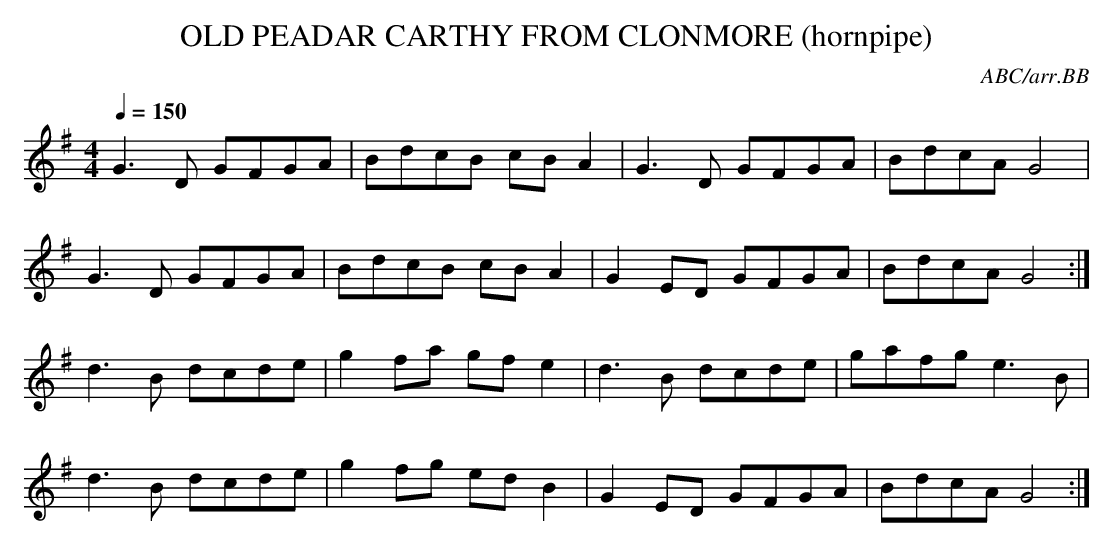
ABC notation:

X:1
T:OLD PEADAR CARTHY FROM CLONMORE (hornpipe)
C:ABC/arr.BB
L:1/8
M:4/4
Q:1/4=150
K:G
G3D GFGA|BdcB cB A2|G3D GFGA|BdcA G4 |
G3D GFGA|BdcB cB A2|G2 ED GFGA|BdcA G4 :|
d3B dcde|g2 fa gf e2|d3B dcde|gafg e3B |
d3B dcde|g2 fg ed B2|G2 ED GFGA|BdcA G4 :|
